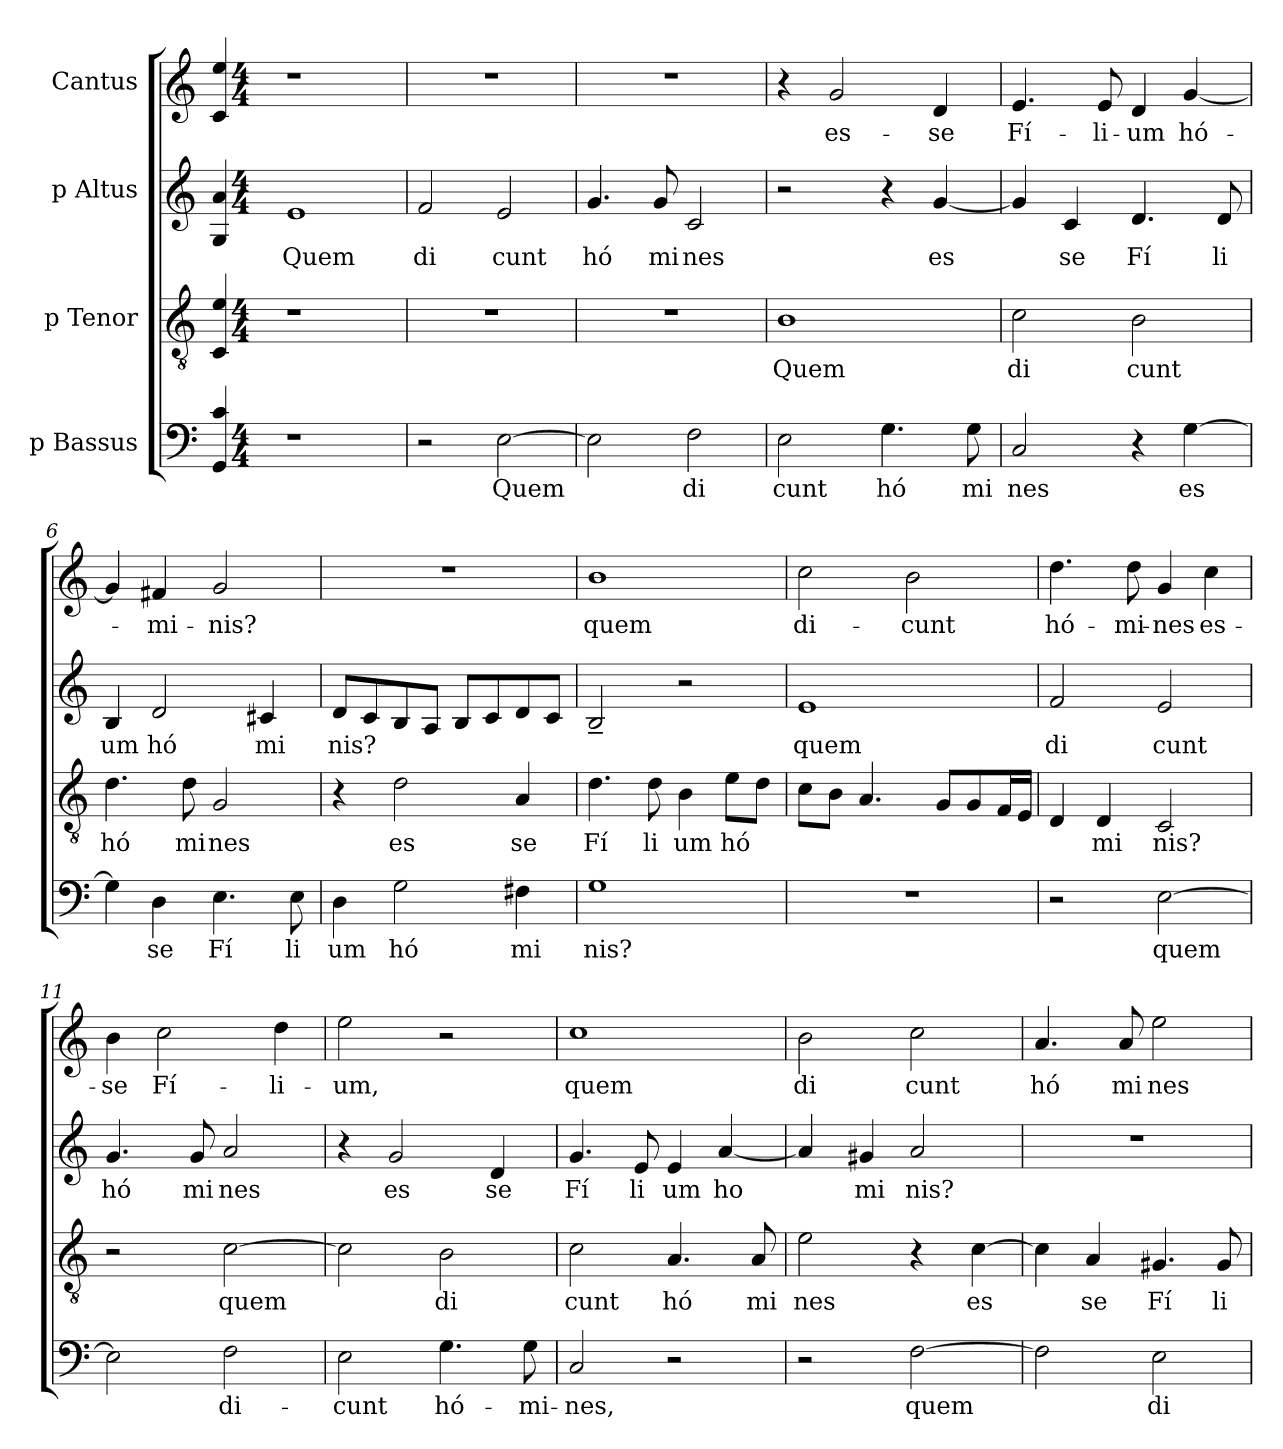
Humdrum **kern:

**kern	**text	**kern	**text	**kern	**text	**kern	**text
*part4	*part4	*part3	*part3	*part2	*part2	*part1	*part1
*staff4	*staff4	*staff3	*staff3	*staff2	*staff2	*staff1	*staff1
*I"p Bassus	*	*I"p Tenor	*	*I"p Altus	*	*I"Cantus	*
!!LO:PB:g=z
*stria5	*	*stria5	*	*stria5	*	*stria5	*
*clefF4	*	*clefGv2	*	*clefG2	*	*clefG2	*
=1	=1	=1	=1	=1	=1	=1	=1
4c/ 4GG/	.	4e/ 4C/	.	4a/ 4G/	.	4ee/ 4c/	.
*M4/4	*	*M4/4	*	*M4/4	*	*M4/4	*
*met(c)	*	*met(c)	*	*met(c)	*	*met(c)	*
!	!	!	!	!	!LO:LY:b:cj	!	!
1r	.	1r	.	1e	Quem	1r	.
=2	=2	=2	=2	=2	=2	=2	=2
!	!	!	!	!	!LO:LY:b:cj	!	!
2r	.	1r	.	2f/	di	1r	.
!	!LO:LY:b:cj	!	!	!	!LO:LY:b:cj	!	!
[>2E\	Quem	.	.	2e/	cunt	.	.
=3	=3	=3	=3	=3	=3	=3	=3
!	!	!	!	!	!LO:LY:b:cj	!	!
2E\]	.	1r	.	4.g/	hó	1r	.
!	!	!	!	!	!LO:LY:b:cj	!	!
.	.	.	.	8g/	mi	.	.
!	!LO:LY:b:cj	!	!	!	!LO:LY:b:cj	!	!
2F\	di	.	.	2c/	nes	.	.
=4	=4	=4	=4	=4	=4	=4	=4
!	!LO:LY:b:cj	!	!LO:LY:b:cj	!	!	!	!
2E\	cunt	1B	Quem	2r	.	4r	.
!	!	!	!	!	!	!	!LO:LY:b:cj
.	.	.	.	.	.	2g/	es-
!	!LO:LY:b:cj	!	!	!	!	!	!
4.G\	hó	.	.	4r	.	.	.
!	!	!	!	!	!LO:LY:b:cj	!	!LO:LY:b:cj
.	.	.	.	[<4g/	es	4d/	-se
!	!LO:LY:b:cj	!	!	!	!	!	!
8G\	mi	.	.	.	.	.	.
=5	=5	=5	=5	=5	=5	=5	=5
!	!LO:LY:b:cj	!	!LO:LY:b:cj	!	!	!	!LO:LY:b:cj
2C/	nes	2c\	di	4g/]	.	4.e/	Fí-
!	!	!	!	!	!LO:LY:b:cj	!	!
.	.	.	.	4c/	se	.	.
!	!	!	!	!	!	!	!LO:LY:b:cj
.	.	.	.	.	.	8e/	-li-
!	!	!	!LO:LY:b:cj	!	!LO:LY:b:cj	!	!LO:LY:b:cj
4r	.	2B\	cunt	4.d/	Fí	4d/	-um
!	!LO:LY:b:cj	!	!	!	!	!	!LO:LY:b:cj
[>4G\	es	.	.	.	.	[<4g/	hó-
!	!	!	!	!	!LO:LY:b:cj	!	!
.	.	.	.	8d/	li	.	.
=6	=6	=6	=6	=6	=6	=6	=6
!	!	!	!LO:LY:b:cj	!	!LO:LY:b:cj	!	!
4G\]	.	4.d\	hó	4B/	um	4g/]	.
!	!LO:LY:b:cj	!	!	!	!LO:LY:b:cj	!	!LO:LY:b:cj
4D\	se	.	.	2d/	hó	4f#X/	-mi-
!	!	!	!LO:LY:b:cj	!	!	!	!
.	.	8d\	mi	.	.	.	.
!	!LO:LY:b:cj	!	!LO:LY:b:cj	!	!	!	!LO:LY:b:cj
4.E\	Fí	2G/	nes	.	.	2g/	-nis?
!	!	!	!	!	!LO:LY:b:cj	!	!
.	.	.	.	4c#X/	mi	.	.
!	!LO:LY:b:cj	!	!	!	!	!	!
8E\	li	.	.	.	.	.	.
=7	=7	=7	=7	=7	=7	=7	=7
!	!LO:LY:b:cj	!	!	!	!LO:LY:b	!	!
4D\	um	4r	.	8d/L	nis?	1r	.
.	.	.	.	8c/	.	.	.
!	!LO:LY:b:cj	!	!LO:LY:b:cj	!	!	!	!
2G\	hó	2d\	es	8B/	.	.	.
.	.	.	.	8A/J	.	.	.
.	.	.	.	8B/L	.	.	.
.	.	.	.	8c/	.	.	.
!	!LO:LY:b:cj	!	!LO:LY:b:cj	!	!	!	!
4F#X\	mi	4A/	se	8d/	.	.	.
.	.	.	.	8c/J	.	.	.
!!LO:LB:g=z
=8	=8	=8	=8	=8	=8	=8	=8
!	!LO:LY:b:cj	!	!LO:LY:b:cj	!	!	!	!LO:LY:b:cj
1G	nis?	4.d\	Fí	2B~</	.	1b	quem
!	!	!	!LO:LY:b:cj	!	!	!	!
.	.	8d\	li	.	.	.	.
!	!	!	!LO:LY:b:cj	!	!	!	!
.	.	4B\	um	2r	.	.	.
!	!	!	!LO:LY:b:cj	!	!	!	!
.	.	8e\L	hó	.	.	.	.
.	.	8d\J	.	.	.	.	.
=9	=9	=9	=9	=9	=9	=9	=9
!	!	!	!	!	!LO:LY:b:cj	!	!LO:LY:b:cj
1r	.	8c\L	.	1e	quem	2cc\	di-
.	.	8B\J	.	.	.	.	.
.	.	4.A/	.	.	.	.	.
!	!	!	!	!	!	!	!LO:LY:b:cj
.	.	.	.	.	.	2b\	-cunt
.	.	8G/L	.	.	.	.	.
.	.	8G/	.	.	.	.	.
.	.	16F/	.	.	.	.	.
.	.	16E/J	.	.	.	.	.
=10	=10	=10	=10	=10	=10	=10	=10
!	!	!	!	!	!LO:LY:b:cj	!	!LO:LY:b:cj
2r	.	4D/	.	2f/	di	4.dd\	hó-
!	!	!	!LO:LY:b:cj	!	!	!	!
.	.	4D/	mi	.	.	.	.
!	!	!	!	!	!	!	!LO:LY:b:cj
.	.	.	.	.	.	8dd\	-mi-
!	!LO:LY:b:cj	!	!LO:LY:b:cj	!	!LO:LY:b:cj	!	!LO:LY:b:cj
[>2E\	quem	2C/	nis?	2e/	cunt	4g/	-nes
!	!	!	!	!	!	!	!LO:LY:b:cj
.	.	.	.	.	.	4cc\	es-
=11	=11	=11	=11	=11	=11	=11	=11
!	!	!	!	!	!LO:LY:b:cj	!	!LO:LY:b:cj
2E\]	.	2r	.	4.g/	hó	4b\	-se
!	!	!	!	!	!	!	!LO:LY:b:cj
.	.	.	.	.	.	2cc\	Fí-
!	!	!	!	!	!LO:LY:b:cj	!	!
.	.	.	.	8g/	mi	.	.
!	!LO:LY:b:cj	!	!LO:LY:b:cj	!	!LO:LY:b:cj	!	!
2F\	di-	[>2c\	quem	2a/	nes	.	.
!	!	!	!	!	!	!	!LO:LY:b:cj
.	.	.	.	.	.	4dd\	-li-
=12	=12	=12	=12	=12	=12	=12	=12
!	!LO:LY:b:cj	!	!	!	!	!	!LO:LY:b:cj
2E\	-cunt	2c\]	.	4r	.	2ee\	-um,
!	!	!	!	!	!LO:LY:b:cj	!	!
.	.	.	.	2g/	es	.	.
!	!LO:LY:b:cj	!	!LO:LY:b:cj	!	!	!	!
4.G\	hó-	2B\	di	.	.	2r	.
!	!	!	!	!	!LO:LY:b:cj	!	!
.	.	.	.	4d/	se	.	.
!	!LO:LY:b:cj	!	!	!	!	!	!
8G\	-mi-	.	.	.	.	.	.
=13	=13	=13	=13	=13	=13	=13	=13
!	!LO:LY:b:cj	!	!LO:LY:b:cj	!	!LO:LY:b:cj	!	!LO:LY:b:cj
2C/	-nes,	2c\	cunt	4.g/	Fí	1cc	quem
!	!	!	!	!	!LO:LY:b:cj	!	!
.	.	.	.	8e/	li	.	.
!	!	!	!LO:LY:b:cj	!	!LO:LY:b:cj	!	!
2r	.	4.A/	hó	4e/	um	.	.
!	!	!	!	!	!LO:LY:b:cj	!	!
.	.	.	.	[>4a/	ho	.	.
!	!	!	!LO:LY:b:cj	!	!	!	!
.	.	8A/	mi	.	.	.	.
!!LO:LB:g=z
=14	=14	=14	=14	=14	=14	=14	=14
!	!	!	!LO:LY:b:cj	!	!	!	!LO:LY:b:cj
*	*	*	*	*^	*	*	*
2r	.	2e\	nes	4a/]	32ryy	.	2b\	di
.	.	.	.	.	2ryy	.	.	.
!	!	!	!	!	!	!LO:LY:b:cj	!	!
.	.	.	.	4g#X/	.	mi	.	.
!	!LO:LY:b:cj	!	!	!	!	!LO:LY:b:cj	!	!LO:LY:b:cj
[>2F\	quem	4r	.	2a/	.	nis?	2cc\	cunt
.	.	.	.	.	4...ryy	.	.	.
!	!	!	!LO:LY:b:cj	!	!	!	!	!
.	.	[>4c\	es	.	.	.	.	.
=15	=15	=15	=15	=15	=15	=15	=15	=15
!	!	!	!	!	!	!	!	!LO:LY:b:cj
*	*	*	*	*v	*v	*	*	*
2F\]	.	4c\]	.	1r	.	4.a/	hó
!	!	!	!LO:LY:b:cj	!	!	!	!
.	.	4A/	se	.	.	.	.
!	!	!	!	!	!	!	!LO:LY:b:cj
.	.	.	.	.	.	8a/	mi
!	!LO:LY:b:cj	!	!LO:LY:b:cj	!	!	!	!LO:LY:b:cj
2E\	di	4.G#X/	Fí	.	.	2ee\	nes
!	!	!	!LO:LY:b:cj	!	!	!	!
.	.	8G#/	li	.	.	.	.
=	=	=	=	=	=	=	=
*-	*-	*-	*-	*-	*-	*-	*-
